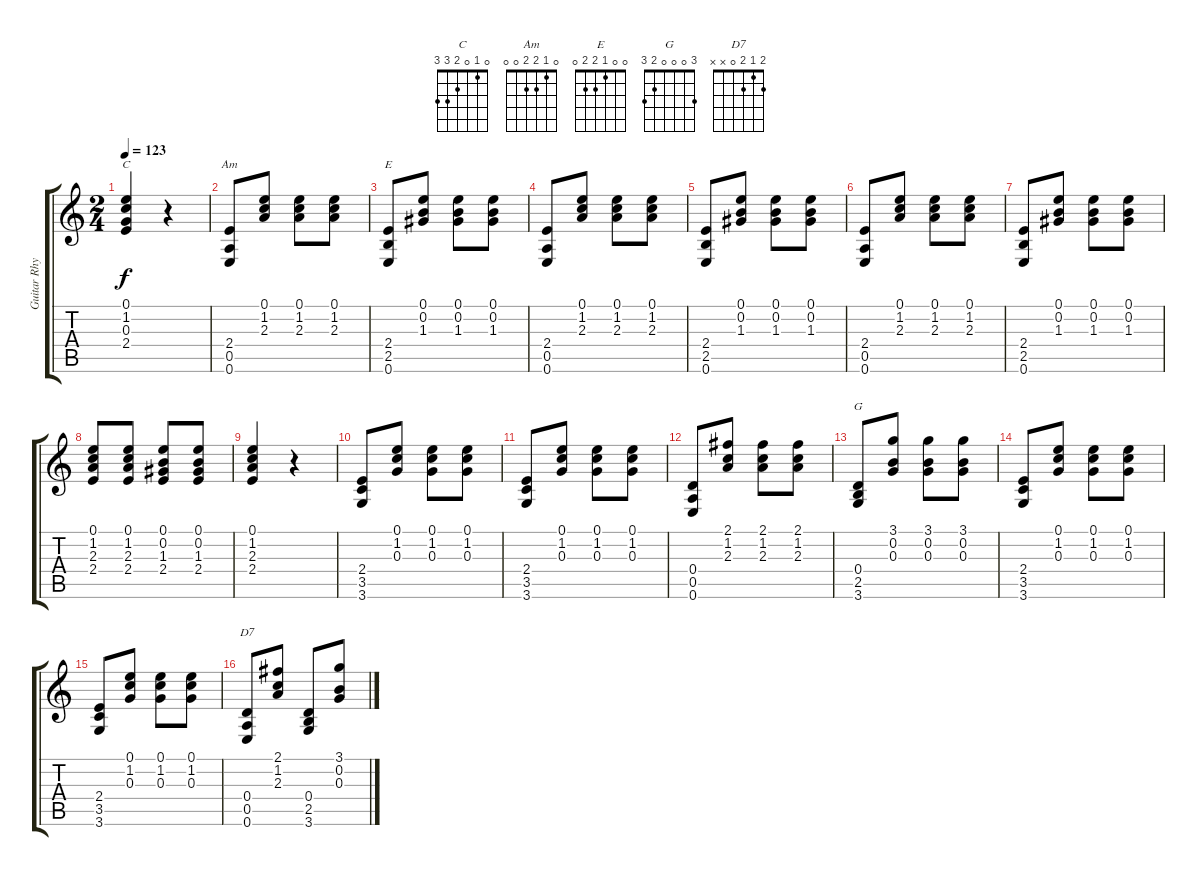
\track ("Guitar Rhythm" "Guitar Rhy") {instrument acousticguitarsteel}
\staff {score tabs}
\tuning (E4 B3 G3 D3 A2 E2) {hide}
\chord ("C" 0 1 0 2 3 3)
\chord ("Am" 0 1 2 2 0 0)
\chord ("E" 0 0 1 2 2 0)
\chord ("G" 3 0 0 0 2 3)
\chord ("D7" 2 1 2 0 x x)
\ts (2 4)
\tempo 123
\clef g2
\ks c
(0.1 1.2 0.3 2.4).4{ch "C" dy f} r.4 |
(2.4 0.5 0.6).8{ch "Am"} (0.1 1.2 2.3).8 (0.1 1.2 2.3).8 (0.1 1.2 2.3).8 |
(2.4 2.5 0.6).8{ch "E"} (0.1 0.2 1.3).8 (0.1 0.2 1.3).8 (0.1 0.2 1.3).8 |
(2.4 0.5 0.6).8 (0.1 1.2 2.3).8 (0.1 1.2 2.3).8 (0.1 1.2 2.3).8 |
(2.4 2.5 0.6).8 (0.1 0.2 1.3).8 (0.1 0.2 1.3).8 (0.1 0.2 1.3).8 |
(2.4 0.5 0.6).8 (0.1 1.2 2.3).8 (0.1 1.2 2.3).8 (0.1 1.2 2.3).8 |
(2.4 2.5 0.6).8 (0.1 0.2 1.3).8 (0.1 0.2 1.3).8 (0.1 0.2 1.3).8 |
(0.1 1.2 2.3 2.4).8 (0.1 1.2 2.3 2.4).8 (0.1 0.2 1.3 2.4).8 (0.1 0.2 1.3 2.4).8 |
(0.1 1.2 2.3 2.4).4 r.4 |
(2.4 3.5 3.6).8 (0.1 1.2 0.3).8 (0.1 1.2 0.3).8 (0.1 1.2 0.3).8 |
(2.4 3.5 3.6).8 (0.1 1.2 0.3).8 (0.1 1.2 0.3).8 (0.1 1.2 0.3).8 |
(0.4 0.5 0.6).8 (2.1 1.2 2.3).8 (2.1 1.2 2.3).8 (2.1 1.2 2.3).8 |
(0.4 2.5 3.6).8{ch "G"} (3.1 0.2 0.3).8 (3.1 0.2 0.3).8 (3.1 0.2 0.3).8 |
(2.4 3.5 3.6).8 (0.1 1.2 0.3).8 (0.1 1.2 0.3).8 (0.1 1.2 0.3).8 |
(2.4 3.5 3.6).8 (0.1 1.2 0.3).8 (0.1 1.2 0.3).8 (0.1 1.2 0.3).8 |
(0.4 0.5 0.6).8{ch "D7"} (2.1 1.2 2.3).8 (0.4 2.5 3.6).8 (3.1 0.2 0.3).8
